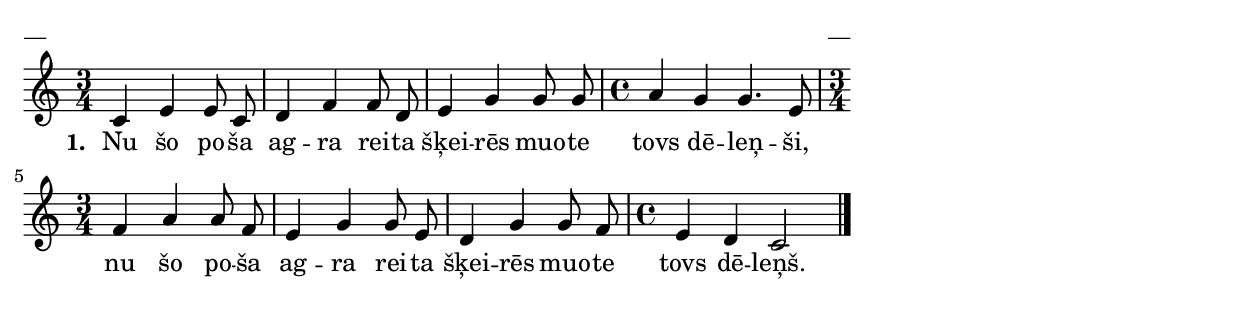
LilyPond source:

\version "2.13.18"
\paper {
line-width = 14\cm
left-margin = 0.4\cm
between-system-padding = 0.1\cm
between-system-space = 0.1\cm
}
% SBTZK, p.144
\layout {
indent = #0
ragged-last = ##f
}


voiceA = \relative c' {
\clef "treble"
\key c \major
\time 3/4
c4 e e8 c | d4 f f8 d | e4 g g8 g | \time 4/4 a4 g g4. e8 |
\time 3/4 f4 a a8 f | e4 g g8 e | d4 g g8 f | \time 4/4 e4 d c2 \bar"|."
}

lyricA = \lyricmode {
\set stanza = "1. "
Nu šo po -- ša ag -- ra rei -- ta šķei -- rēs muo -- te tovs dē -- leņ -- ši,
nu šo po -- ša ag -- ra rei -- ta šķei -- rēs muo -- te tovs dē -- leņš.
}

fullScore = <<
%\new ChordNames { \chordsA }
\new Staff {
<<
\new Voice = "voiceA" { \oneVoice \autoBeamOff \voiceA }
\lyricsto "voiceA" \new Lyrics  \lyricA
%R\new Voice = "voiceB" { \voiceTwo \autoBeamOff \voiceB }
>>
}
>>



\score {
\fullScore
\header { piece = "__" opus = "__" }
}
\markup { \with-color #(x11-color 'white) \sans \smaller "__" }
\score {
\unfoldRepeats
\fullScore
\midi {
\context { \Staff \remove "Staff_performer" }
\context { \Voice \consists "Staff_performer" }
}
}


